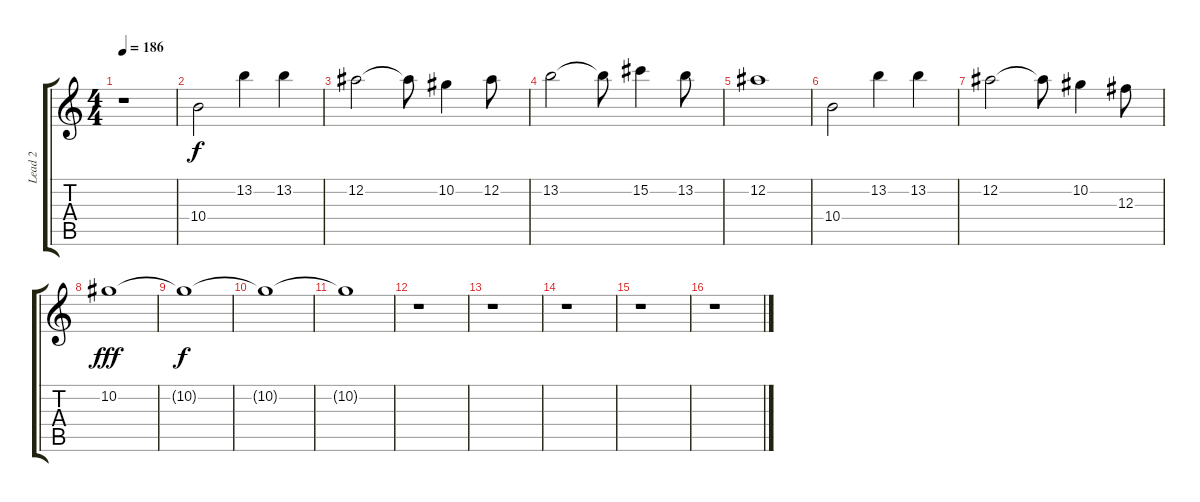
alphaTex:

\track ("Lead 2" "Lead 2") {instrument overdrivenguitar}
\staff {score tabs}
\tuning (Eb4 Bb3 Gb3 Db3 Ab2 Eb2) {hide}
\ts (4 4)
\tempo 186
\clef g2
\ks c
r.1{dy f} |
10.4.2 13.2.4 13.2.4 |
12.2.2 12.2{t}.8 10.2.4 12.2.8 |
13.2.2 13.2{t}.8 15.2.4 13.2.8 |
12.2.1 |
10.4.2 13.2.4 13.2.4 |
12.2.2 12.2{t}.8 10.2.4 12.3.8 |
10.2.1{dy fff} |
10.2{t}.1{dy f} |
10.2{t}.1 |
10.2{t}.1 |
r.1 |
r.1 |
r.1 |
r.1 |
r.1
